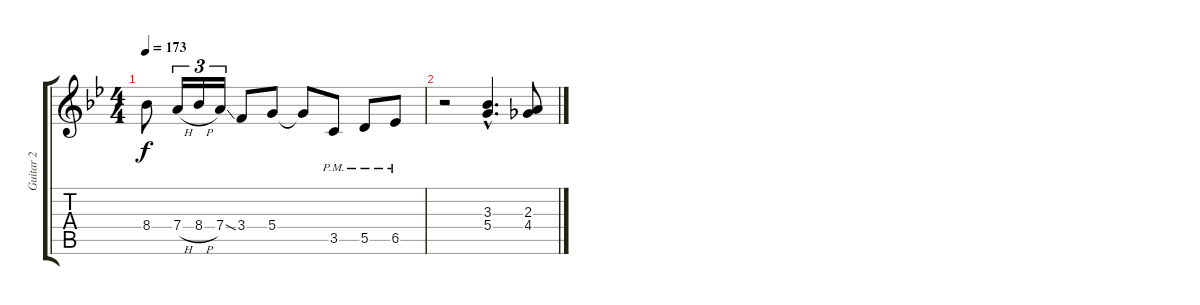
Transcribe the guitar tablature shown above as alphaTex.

\track ("Guitar 2" "Guitar 2") {instrument overdrivenguitar}
\staff {score tabs}
\tuning (E4 B3 G3 D3 A2 E2) {hide}
\ts (4 4)
\tempo 173
\clef g2
\ks bb
8.4.8{dy f} 7.4{h}.16{tu (3 2)} 8.4{h}.16{tu (3 2)} 7.4{ss}.16{tu (3 2)} 3.4.8 5.4.8 5.4{t}.8 3.5{pm}.8 5.5{pm}.8 6.5{pm}.8 |
r.2 (3.3{hac} 5.4{hac}).4{d} (2.3 4.4).8
